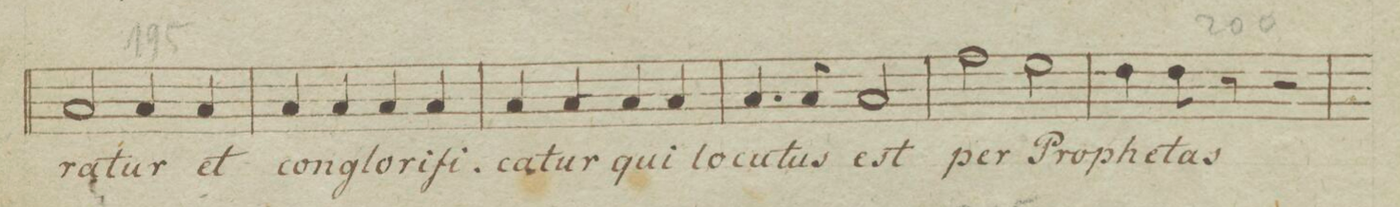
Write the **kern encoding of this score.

**kern	**text	**dynam
*I"Canto	*	*
*clefC1	*	*
*k[b-e-a-]	*	*
*met(c)	*	*
*M4/4	*	*
2f/	-ra-	.
4f/	-tur	.
4f/	et	.
=192	=192	=192
4f/	con-	.
4f/	-glo-	.
4f/	-ri-	.
4f/	-fi-	.
=193	=193	=193
4f/	-ca-	.
4f/	-tur	.
4f/	qui	.
4f/	lo-	.
=194	=194	=194
4.f/	-cu-	.
8f/	-tus	.
2f/	est	.
=195	=195	=195
2dd\	per	.
2cc\	Pro-	.
=196	=196	=196
4b-\	-phe-	.
8b-\	-tas	.
8r	.	.
2r	.	.
=197	=197	=197
*-	*-	*-
